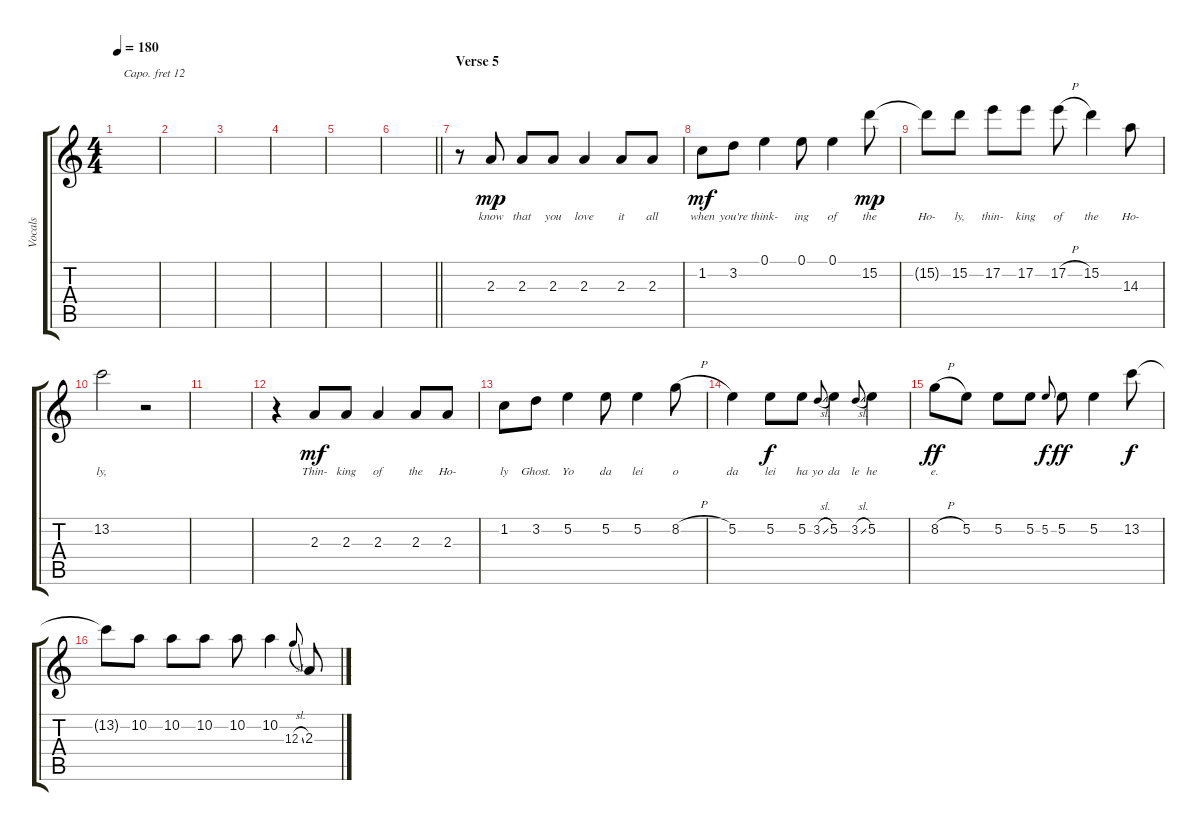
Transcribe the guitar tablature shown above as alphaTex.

\track ("Vocals" "Vocals") {instrument oboe}
\staff {score tabs}
\capo 12
\tuning (E4 B3 G3 D3 A2 E2) {hide}
\ts (4 4)
\tempo 180
\clef g2
\ks aminor
|
|
|
|
|
\barLineRight lightlight
|
\section ("" "Verse 5")
r.8 2.3.8{lyrics (0 "know") lyrics (1 "") lyrics (2 "") lyrics (3 "") lyrics (4 "") dy mp} 2.3.8{lyrics (0 "that") lyrics (1 "") lyrics (2 "") lyrics (3 "") lyrics (4 "")} 2.3.8{lyrics (0 "you") lyrics (1 "") lyrics (2 "") lyrics (3 "") lyrics (4 "")} 2.3.4{lyrics (0 "love") lyrics (1 "") lyrics (2 "") lyrics (3 "") lyrics (4 "")} 2.3.8{lyrics (0 "it") lyrics (1 "") lyrics (2 "") lyrics (3 "") lyrics (4 "")} 2.3.8{lyrics (0 "all") lyrics (1 "") lyrics (2 "") lyrics (3 "") lyrics (4 "")} |
1.2.8{lyrics (0 "when") lyrics (1 "") lyrics (2 "") lyrics (3 "") lyrics (4 "") dy mf} 3.2.8{lyrics (0 "you're") lyrics (1 "") lyrics (2 "") lyrics (3 "") lyrics (4 "")} 0.1.4{lyrics (0 "think-") lyrics (1 "") lyrics (2 "") lyrics (3 "") lyrics (4 "")} 0.1.8{lyrics (0 "ing") lyrics (1 "") lyrics (2 "") lyrics (3 "") lyrics (4 "")} 0.1.4{lyrics (0 "of") lyrics (1 "") lyrics (2 "") lyrics (3 "") lyrics (4 "")} 15.2.8{lyrics (0 "the") lyrics (1 "") lyrics (2 "") lyrics (3 "") lyrics (4 "") dy mp} |
15.2{t}.8{lyrics (0 "Ho-") lyrics (1 "") lyrics (2 "") lyrics (3 "") lyrics (4 "")} 15.2.8{lyrics (0 "ly,") lyrics (1 "") lyrics (2 "") lyrics (3 "") lyrics (4 "")} 17.2.8{lyrics (0 "thin-") lyrics (1 "") lyrics (2 "") lyrics (3 "") lyrics (4 "")} 17.2.8{lyrics (0 "king") lyrics (1 "") lyrics (2 "") lyrics (3 "") lyrics (4 "")} 17.2{h}.8{lyrics (0 "of") lyrics (1 "") lyrics (2 "") lyrics (3 "") lyrics (4 "")} 15.2.4{lyrics (0 "the") lyrics (1 "") lyrics (2 "") lyrics (3 "") lyrics (4 "")} 14.3.8{lyrics (0 "Ho-") lyrics (1 "") lyrics (2 "") lyrics (3 "") lyrics (4 "")} |
13.2.2{lyrics (0 "ly,") lyrics (1 "") lyrics (2 "") lyrics (3 "") lyrics (4 "")} r.2 |
|
r.4 2.3.8{lyrics (0 "Thin-") lyrics (1 "") lyrics (2 "") lyrics (3 "") lyrics (4 "") dy mf} 2.3.8{lyrics (0 "king") lyrics (1 "") lyrics (2 "") lyrics (3 "") lyrics (4 "")} 2.3.4{lyrics (0 "of") lyrics (1 "") lyrics (2 "") lyrics (3 "") lyrics (4 "")} 2.3.8{lyrics (0 "the") lyrics (1 "") lyrics (2 "") lyrics (3 "") lyrics (4 "")} 2.3.8{lyrics (0 "Ho-") lyrics (1 "") lyrics (2 "") lyrics (3 "") lyrics (4 "")} |
1.2.8{lyrics (0 "ly") lyrics (1 "") lyrics (2 "") lyrics (3 "") lyrics (4 "")} 3.2.8{lyrics (0 "Ghost.") lyrics (1 "") lyrics (2 "") lyrics (3 "") lyrics (4 "")} 5.2.4{lyrics (0 "Yo") lyrics (1 "") lyrics (2 "") lyrics (3 "") lyrics (4 "")} 5.2.8{lyrics (0 "da") lyrics (1 "") lyrics (2 "") lyrics (3 "") lyrics (4 "")} 5.2.4{lyrics (0 "lei") lyrics (1 "") lyrics (2 "") lyrics (3 "") lyrics (4 "")} 8.2{h}.8{lyrics (0 "o") lyrics (1 "") lyrics (2 "") lyrics (3 "") lyrics (4 "")} |
5.2.4{lyrics (0 "da") lyrics (1 "") lyrics (2 "") lyrics (3 "") lyrics (4 "")} 5.2.8{lyrics (0 "lei") lyrics (1 "") lyrics (2 "") lyrics (3 "") lyrics (4 "") dy f} 5.2.8{lyrics (0 "ha") lyrics (1 "") lyrics (2 "") lyrics (3 "") lyrics (4 "")} 3.2{sl}.8{lyrics (0 "yo") lyrics (1 "") lyrics (2 "") lyrics (3 "") lyrics (4 "") gr onbeat} 5.2.4{lyrics (0 "da") lyrics (1 "") lyrics (2 "") lyrics (3 "") lyrics (4 "")} 3.2{sl}.8{lyrics (0 "le") lyrics (1 "") lyrics (2 "") lyrics (3 "") lyrics (4 "") gr onbeat} 5.2.4{lyrics (0 "he") lyrics (1 "") lyrics (2 "") lyrics (3 "") lyrics (4 "")} |
8.2{h}.8{lyrics (0 "e.") lyrics (1 "") lyrics (2 "") lyrics (3 "") lyrics (4 "") dy ff} 5.2.8 5.2.8 5.2.8 5.2.8{gr onbeat dy f} 5.2.8{dy ff} 5.2.4 13.2.8{dy f} |
13.2{t}.8 10.2.8 10.2.8 10.2.8 10.2.8 10.2.4 12.3{sl}.8{gr onbeat} 2.3.8
